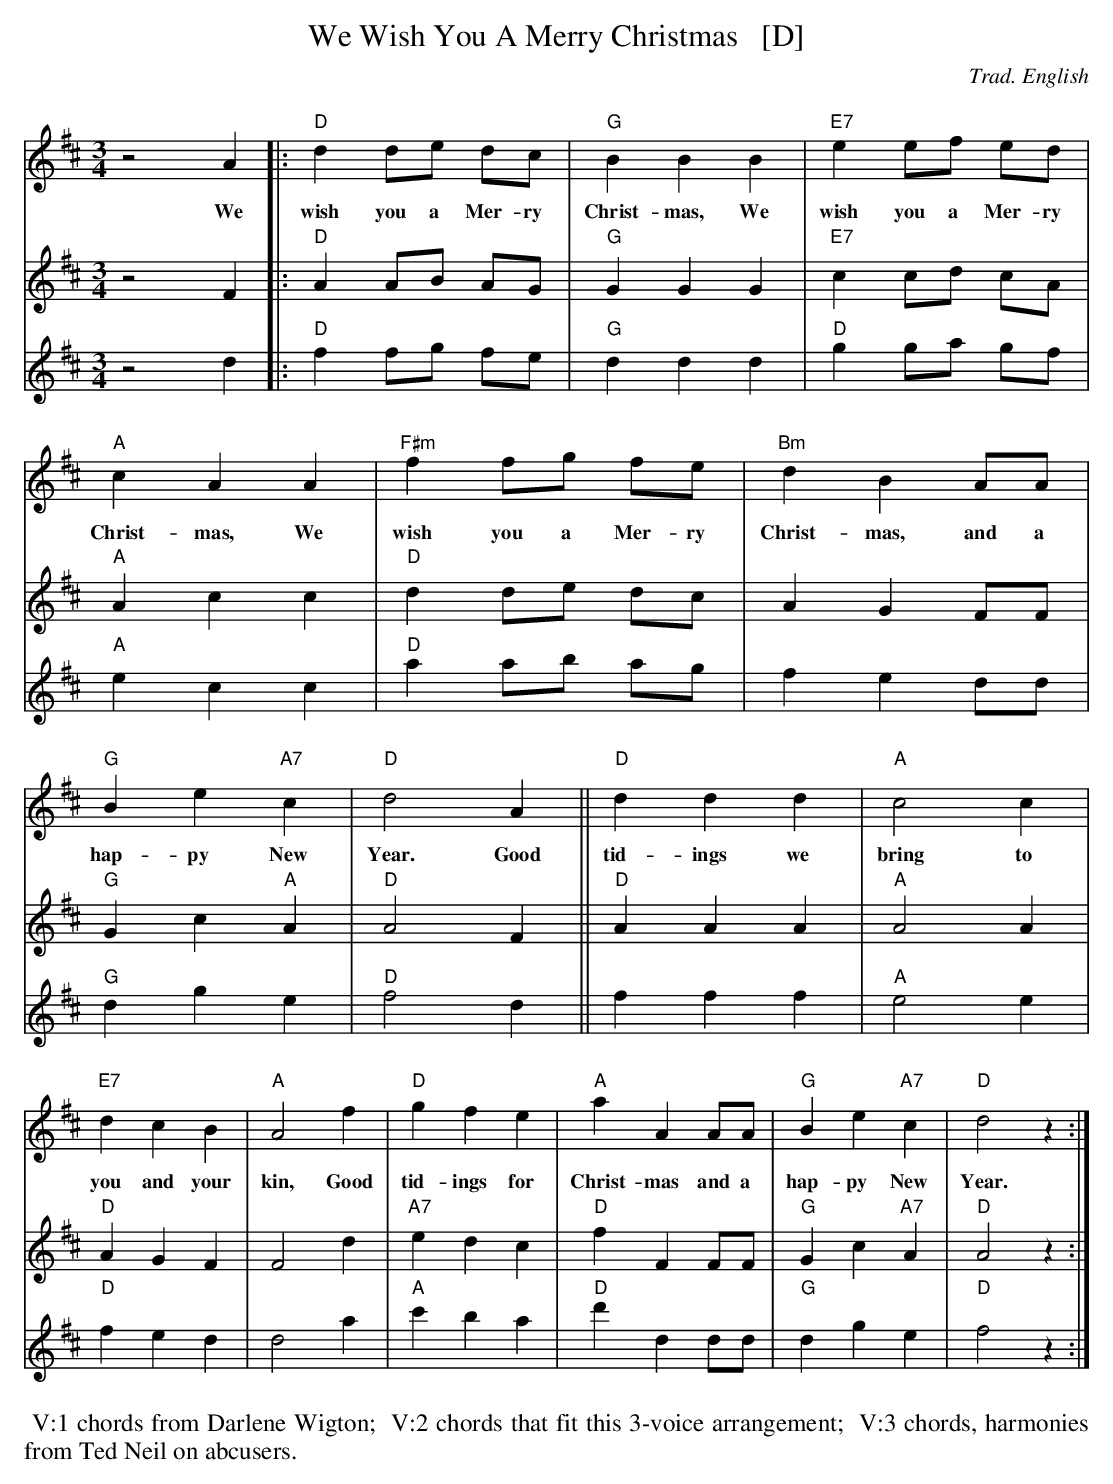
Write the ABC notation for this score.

X:1
T: We Wish You A Merry Christmas   [D]
C: Trad. English
Q: 140
M: 3/4
L: 1/4
K: D
V: 1 staves=3
z2 A |: "D"d d/e/ d/c/ | "G"B B B | "E7"e e/f/ e/d/ |
w:We wish you a Mer-ry Christ-mas, We wish you a Mer-ry
"A"c A A | "F#m"f f/g/ f/e/ | "Bm"d B A/A/ |
w:Christ-mas, We wish you a Mer-ry Christ-mas, and a
"G"B e "A7"c | "D"d2 A || "D"d d d |
w:hap-py New Year. Good tid-ings we
"A"c2 c | "E7"d c B | "A"A2 f |
w:bring to you and your kin, Good
"D"g f e | "A"a A A/A/ | "G"B e "A7"c | "D"d2 z :|
w:tid-ings for Christ-mas and a hap-py New Year.
V: 2
z2 F|: "D"A A/B/ A/G/ | "G"G G G | "E7"c c/d/ c/A/ |
"A"A c c | "D"d d/e/ d/c/ | A G F/F/ |
"G"G c "A"A | "D"A2 F || "D"A A A |
"A"A2 A | "D"A G F | F2 d |
"A7"e d c | "D"f F F/F/ | "G"G c "A7"A | "D"A2 z :|
V: 3
z2 d|:"D"f f/g/ f/e/ | "G"d d d | "D"g g/a/ g/f/ |
"A"e c c | "D"a a/b/ a/g/ | f e d/d/ |
"G"d g e | "D"f2 d || f f f |
"A"e2 e | "D"f e d | d2 a |
"A"c' b a | "D"d' d d/d/ | "G"d g e | "D"f2 z :|
